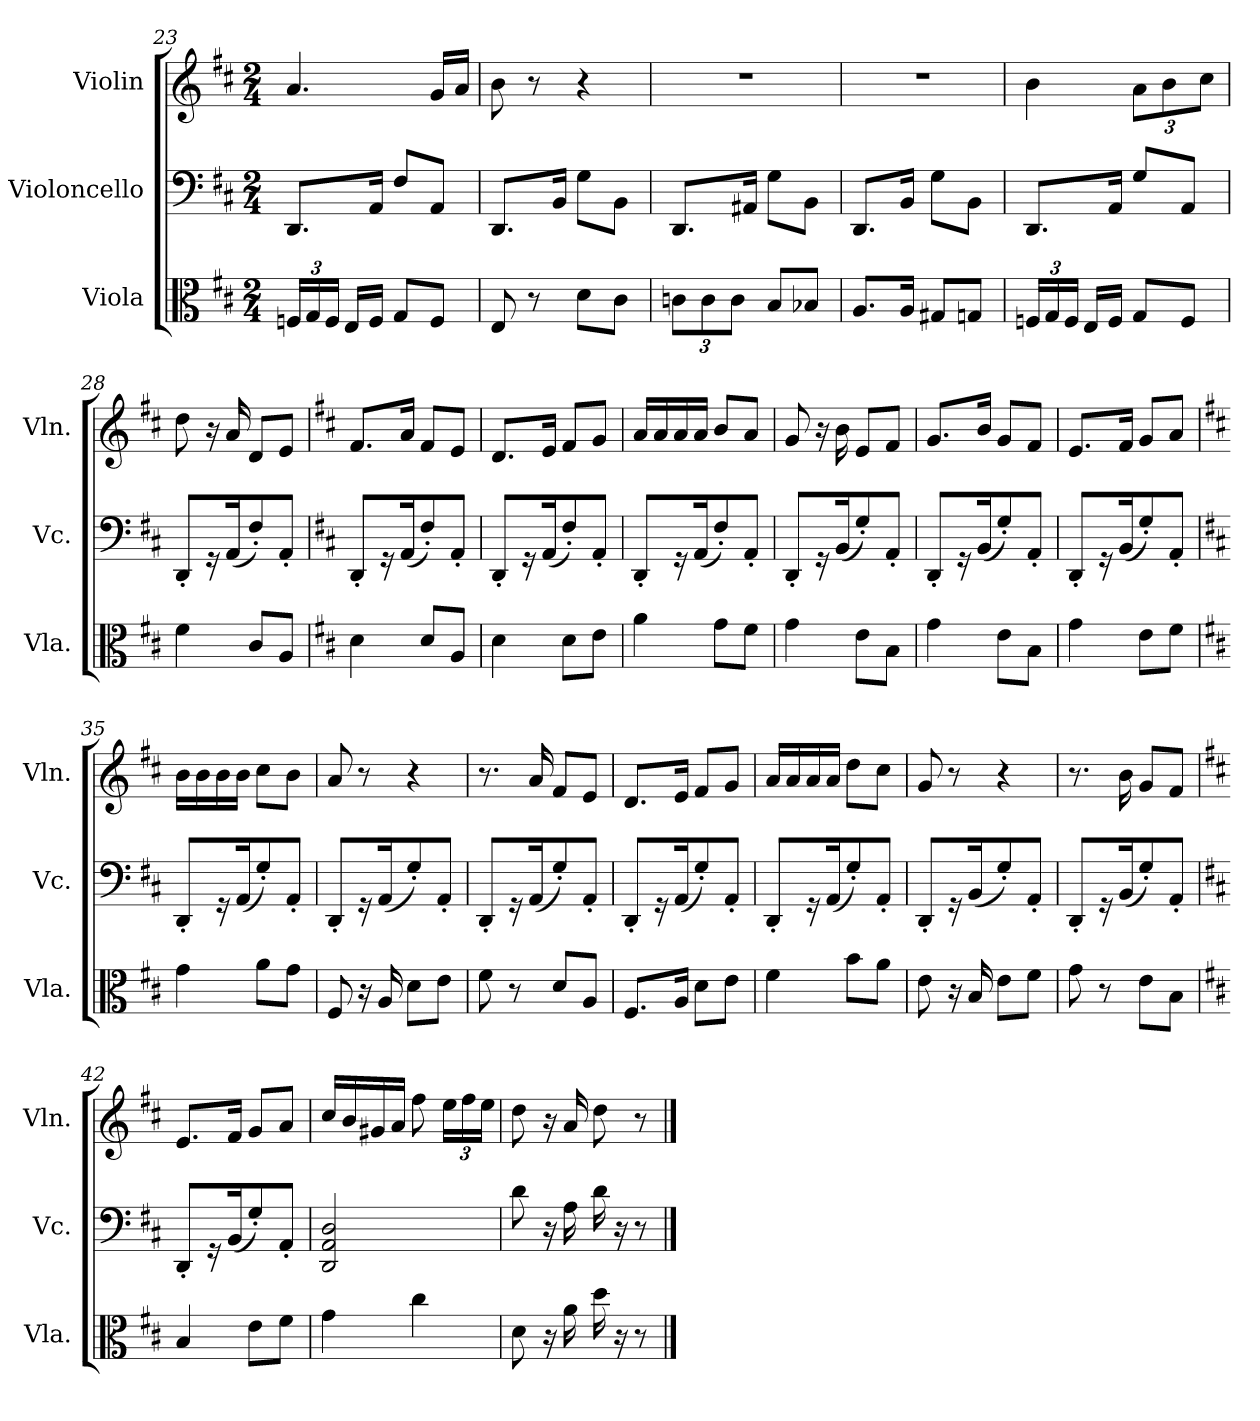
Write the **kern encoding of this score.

**kern	**kern	**kern
*part3	*part2	*part1
*staff3	*staff2	*staff1
*I"Viola	*I"Violoncello	*I"Violin
*I'Vla.	*I'Vc.	*I'Vln.
*clefC3	*clefF4	*clefG2
*k[f#c#]	*k[f#c#]	*k[f#c#]
*M2/4	*M2/4	*M2/4
*Xbrackettup	*	*
=23	=23	=23
24Fn/LL	8.DD/L	4.a/
24G/	.	.
24F/JJ	.	.
16E/LL	.	.
16F/JJ	16AA/Jk	.
8G/L	8F#/L	.
8F/J	8AA/J	16g/LL
.	.	16a/JJ
=24	=24	=24
8E/	8.DD/L	8b\
8r	.	8r
.	16BB/Jk	.
8d\L	8G\L	4r
8c#\J	8BB\J	.
!!LO:LB:g=z
=25	=25	=25
12cn\L	8.DD/L	2r
12c\	.	.
12c\J	.	.
.	16AA#X/Jk	.
8B/L	8G\L	.
8B-X/J	8BB\J	.
=26	=26	=26
8.A/L	8.DD/L	2r
16A/Jk	16BB/Jk	.
8G#X/L	8G\L	.
8Gn/J	8BB\J	.
=27	=27	=27
24Fn/LL	8.DD/L	4b\
24G/	.	.
24F/JJ	.	.
16E/LL	.	.
16F/JJ	16AA/Jk	.
*	*	*Xbrackettup
8G/L	8G/L	12a\L
.	.	12b\
8F/J	8AA/J	.
.	.	12cc#\J
=28	=28	=28
4f#\	8DD'/L	8dd\
.	16r	16r
.	(<16AA/K	16a/
8c#/L	8F#'/)	8d/L
8A/J	8AA'/J	8e/J
=29	=29	=29
*k[f#c#]	*	*
4d\	8DD'/L	8.f#/L
.	16r	.
.	(<16AA/K	16a/Jk
8d/L	8F#'/)	8f#/L
8A/J	8AA'/J	8e/J
=30	=30	=30
4d\	8DD'/L	8.d/L
.	16r	.
.	(<16AA/K	16e/Jk
8d\L	8F#'/)	8f#/L
8e\J	8AA'/J	8g/J
!!LO:LB:g=z
=31	=31	=31
4a\	8DD'/L	16a/LL
.	.	16a/
.	16r	16a/
.	(<16AA/K	16a/JJ
8g\L	8F#'/)	8b/L
8f#\J	8AA'/J	8a/J
=32	=32	=32
4g\	8DD'/L	8g/
.	16r	16r
.	(<16BB/K	16b\
8e\L	8G'/)	8e/L
8B\J	8AA'/J	8f#/J
=33	=33	=33
4g\	8DD'/L	8.g/L
.	16r	.
.	(<16BB/K	16b/Jk
8e\L	8G'/)	8g/L
8B\J	8AA'/J	8f#/J
=34	=34	=34
4g\	8DD'/L	8.e/L
.	16r	.
.	(<16BB/K	16f#/Jk
8e\L	8G'/)	8g/L
8f#\J	8AA'/J	8a/J
=35	=35	=35
*k[f#c#]	*	*
4g\	8DD'/L	16b\LL
.	.	16b\
.	16r	16b\
.	(<16AA/K	16b\JJ
8a\L	8G'/)	8cc#\L
8g\J	8AA'/J	8b\J
=36	=36	=36
8F#/	8DD'/L	8a/
16r	16r	8r
16A/	(<16AA/K	.
8d\L	8G'/)	4r
8e\J	8AA'/J	.
!!LO:PB:g=z
=37	=37	=37
8f#\	8DD'/L	8.r
8r	16r	.
.	(<16AA/K	16a/
8d/L	8G'/)	8f#/L
8A/J	8AA'/J	8e/J
=38	=38	=38
8.F#/L	8DD'/L	8.d/L
.	16r	.
16A/Jk	(<16AA/K	16e/Jk
8d\L	8G'/)	8f#/L
8e\J	8AA'/J	8g/J
=39	=39	=39
4f#\	8DD'/L	16a/LL
.	.	16a/
.	16r	16a/
.	(<16AA/K	16a/JJ
8b\L	8G'/)	8dd\L
8a\J	8AA'/J	8cc#\J
=40	=40	=40
8e\	8DD'/L	8g/
16r	16r	8r
16B/	(<16BB/K	.
8e\L	8G'/)	4r
8f#\J	8AA'/J	.
=41	=41	=41
8g\	8DD'/L	8.r
8r	16r	.
.	(<16BB/K	16b\
8e\L	8G'/)	8g/L
8B\J	8AA'/J	8f#/J
=42	=42	=42
*k[f#c#]	*	*
4B/	8DD'/L	8.e/L
.	16r	.
.	(<16BB/K	16f#/Jk
8e\L	8G'/)	8g/L
8f#\J	8AA'/J	8a/J
!!LO:LB:g=z
=43	=43	=43
4g\	2DD/ 2AA/ 2D/	16cc#/LL
.	.	16b/
.	.	16g#X/
.	.	16a/JJ
4cc#\	.	8ff#\
.	.	24ee\LL
.	.	24ff#\
.	.	24ee\JJ
=44	=44	=44
8d\	8d\	8dd\
16r	16r	16r
16a\	16A\	16a/
16dd\	16d\	8dd\
16r	16r	.
8r	8r	8r
==	==	==
*-	*-	*-
